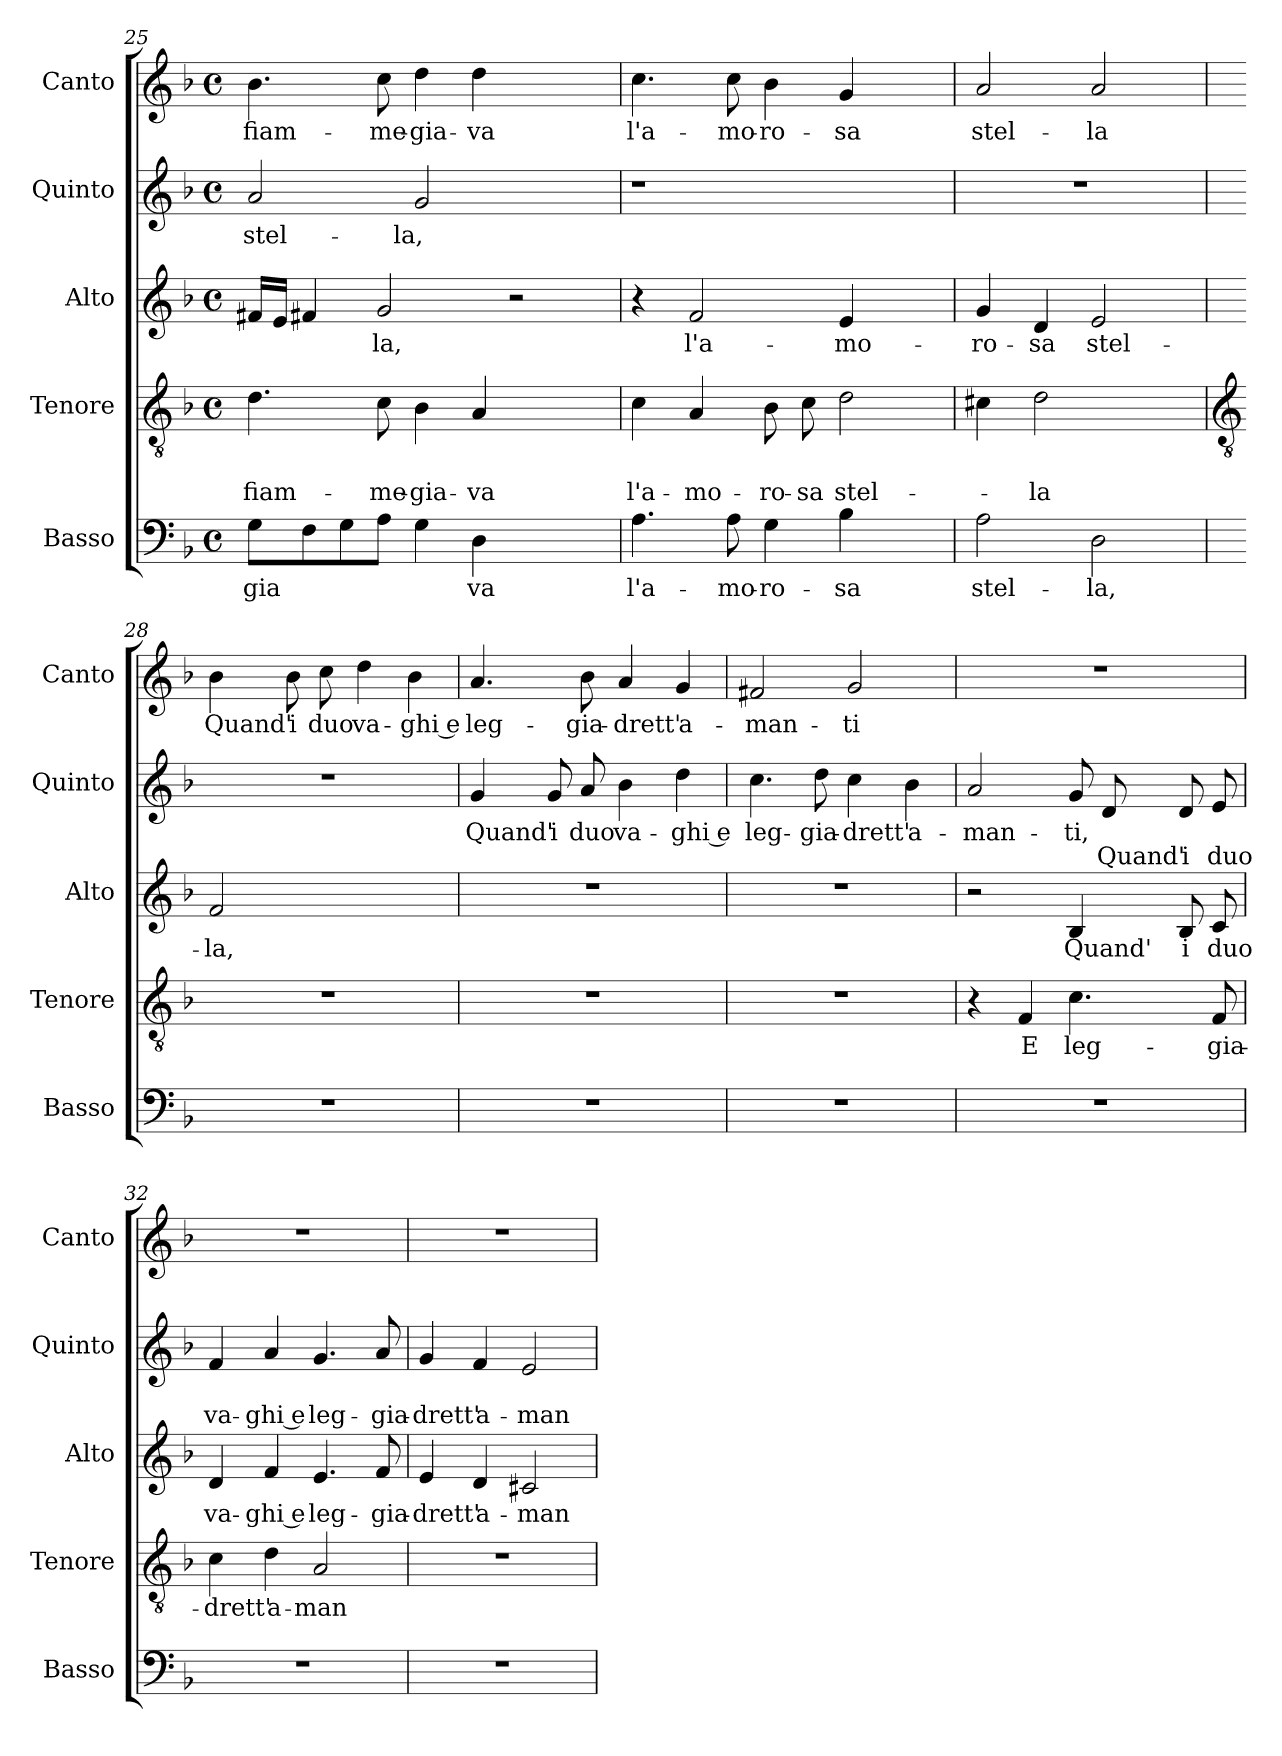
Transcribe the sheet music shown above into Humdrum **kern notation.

**kern	**text	**kern	**text	**text	**kern	**text	**kern	**text	**text	**kern	**text
*part5	*part5	*part4	*part4	*part4	*part3	*part3	*part2	*part2	*part2	*part1	*part1
*staff5	*staff5	*staff4	*staff4	*staff4	*staff3	*staff3	*staff2	*staff2	*staff2	*staff1	*staff1
*I"Basso	*	*I"Tenore	*	*	*I"Alto	*	*I"Quinto	*	*	*I"Canto	*
*I'Basso	*	*I'Tenore	*	*	*I'Alto	*	*I'Quinto	*	*	*I'Canto	*
*clefF4	*	*clefGv2	*	*	*clefG2	*	*clefG2	*	*	*clefG2	*
*k[b-]	*	*k[b-]	*	*	*k[b-]	*	*k[b-]	*	*	*k[b-]	*
*F:	*	*F:	*	*	*F:	*	*F:	*	*	*F:	*
*M4/4	*	*M4/4	*	*	*M4/4	*	*M4/4	*	*	*M4/4	*
*met(c)	*	*met(c)	*	*	*met(c)	*	*met(c)	*	*	*met(c)	*
=25	=25	=25	=25	=25	=25	=25	=25	=25	=25	=25	=25
!	!LO:LY:b	!	!	!LO:LY:b	!	!	!	!LO:LY:b	!	!	!LO:LY:b
8GL	-gia	4.d	.	fiam-	16f#XLL	.	2a	stel-	.	4.b-	fiam-
.	.	.	.	.	16eJJ	.	.	.	.	.	.
8F	.	.	.	.	4f#X	.	.	.	.	.	.
8G	.	.	.	.	.	.	.	.	.	.	.
!	!	!	!	!LO:LY:b	!	!LO:LY:b	!	!	!	!	!LO:LY:b
8AJ	.	8c	.	-me-	2g	-la,	.	.	.	8cc	-me-
!	!	!	!	!LO:LY:b	!	!	!	!LO:LY:b	!	!	!LO:LY:b
4G	.	4B-	.	-gia-	.	.	2g	-la,	.	4dd	-gia-
!	!LO:LY:b	!	!	!LO:LY:b	!	!	!	!	!	!	!LO:LY:b
4D	va	4A	.	-va	.	.	.	.	.	4dd	-va
.	.	.	.	.	2r	.	.	.	.	.	.
4.ryy	.	4.ryy	.	.	.	.	4.ryy	.	.	4.ryy	.
=26	=26	=26	=26	=26	=26	=26	=26	=26	=26	=26	=26
!	!LO:LY:b	!	!	!LO:LY:b	!	!	!	!	!	!	!LO:LY:b
4.A	l'a-	4c	.	l'a-	4r	.	1r	.	.	4.cc	l'a-
!	!	!	!	!LO:LY:b	!	!LO:LY:b	!	!	!	!	!
.	.	4A	.	-mo-	2f	l'a-	.	.	.	.	.
!	!LO:LY:b	!	!	!	!	!	!	!	!	!	!LO:LY:b
8A	-mo-	.	.	.	.	.	.	.	.	8cc	-mo-
!	!LO:LY:b	!	!	!LO:LY:b	!	!	!	!	!	!	!LO:LY:b
4G	-ro-	8B-	.	-ro-	.	.	.	.	.	4b-	-ro-
!	!	!	!	!LO:LY:b	!	!	!	!	!	!	!
.	.	8c	.	-sa	.	.	.	.	.	.	.
!	!LO:LY:b	!	!	!LO:LY:b	!	!LO:LY:b	!	!	!	!	!LO:LY:b
4B-	-sa	2d	.	stel-	4e	-mo-	.	.	.	4g	-sa
4ryy	.	.	.	.	4ryy	.	4ryy	.	.	4ryy	.
=27	=27	=27	=27	=27	=27	=27	=27	=27	=27	=27	=27
!	!LO:LY:b	!	!	!	!	!LO:LY:b	!	!	!	!	!LO:LY:b
2A	stel-	4c#X	.	.	4g	-ro-	1r	.	.	2a	stel-
!	!	!	!	!LO:LY:b	!	!LO:LY:b	!	!	!	!	!
.	.	2d	.	-la	4d	-sa	.	.	.	.	.
!	!LO:LY:b	!	!	!	!	!LO:LY:b	!	!	!	!	!LO:LY:b
2D	-la,	.	.	.	2e	stel-	.	.	.	2a	-la
.	.	4ryy	.	.	.	.	.	.	.	.	.
!!LO:LB:g=z
=28	=28	=28	=28	=28	=28	=28	=28	=28	=28	=28	=28
*	*	*clefGv2	*	*	*	*	*	*	*	*	*
!	!	!	!	!	!	!LO:LY:b	!	!	!	!	!LO:LY:b
1r	.	1r	.	.	2f	-la,	1r	.	.	4b-	Quand'
!	!	!	!	!	!	!	!	!	!	!	!LO:LY:b
.	.	.	.	.	.	.	.	.	.	8b-	i
!	!	!	!	!	!	!	!	!	!	!	!LO:LY:b
.	.	.	.	.	.	.	.	.	.	8cc	duo
!	!	!	!	!	!	!	!	!	!	!	!LO:LY:b
.	.	.	.	.	2ryy	.	.	.	.	4dd	va-
!	!	!	!	!	!	!	!	!	!	!	!LO:LY:b
.	.	.	.	.	.	.	.	.	.	4b-	-ghi e
!!LO:LB:g=z
=29	=29	=29	=29	=29	=29	=29	=29	=29	=29	=29	=29
!	!	!	!	!	!	!	!	!LO:LY:b	!	!	!LO:LY:b
1r	.	1r	.	.	1r	.	4g	Quand'	.	4.a	leg-
!	!	!	!	!	!	!	!	!LO:LY:b	!	!	!
.	.	.	.	.	.	.	8g	i	.	.	.
!	!	!	!	!	!	!	!	!LO:LY:b	!	!	!LO:LY:b
.	.	.	.	.	.	.	8a	duo	.	8b-	-gia-
!	!	!	!	!	!	!	!	!LO:LY:b	!	!	!LO:LY:b
.	.	.	.	.	.	.	4b-	va-	.	4a	-drett'
!	!	!	!	!	!	!	!	!LO:LY:b	!	!	!LO:LY:b
.	.	.	.	.	.	.	4dd	-ghi e	.	4g	a-
=30	=30	=30	=30	=30	=30	=30	=30	=30	=30	=30	=30
!	!	!	!	!	!	!	!	!LO:LY:b	!	!	!LO:LY:b
1r	.	1r	.	.	1r	.	4.cc	leg-	.	2f#X	-man-
!	!	!	!	!	!	!	!	!LO:LY:b	!	!	!
.	.	.	.	.	.	.	8dd	-gia-	.	.	.
!	!	!	!	!	!	!	!	!LO:LY:b	!	!	!LO:LY:b
.	.	.	.	.	.	.	4cc	-drett'	.	2g	-ti
!	!	!	!	!	!	!	!	!LO:LY:b	!	!	!
.	.	.	.	.	.	.	4b-	a-	.	.	.
=31	=31	=31	=31	=31	=31	=31	=31	=31	=31	=31	=31
!	!	!	!	!	!	!	!	!LO:LY:b	!	!	!
1r	.	4r	.	.	2r	.	2a	-man-	.	1r	.
!	!	!	!LO:LY:b	!	!	!	!	!	!	!	!
.	.	4F	E	.	.	.	.	.	.	.	.
!	!	!	!LO:LY:b	!	!	!LO:LY:b	!	!LO:LY:b	!	!	!
.	.	4.c	leg-	.	4B-	Quand'	8g	-ti,	.	.	.
!	!	!	!	!	!	!	!	!	!LO:LY:b	!	!
.	.	.	.	.	.	.	8d	.	Quand'	.	.
!	!	!	!	!	!	!LO:LY:b	!	!	!LO:LY:b	!	!
.	.	.	.	.	8B-	i	8d	.	i	.	.
!	!	!	!LO:LY:b	!	!	!LO:LY:b	!	!	!LO:LY:b	!	!
.	.	8F	-gia-	.	8c	duo	8e	.	duo	.	.
=32	=32	=32	=32	=32	=32	=32	=32	=32	=32	=32	=32
!	!	!	!LO:LY:b	!	!	!LO:LY:b	!	!	!LO:LY:b	!	!
1r	.	4c	-drett'	.	4d	va-	4f	.	va-	1r	.
!	!	!	!LO:LY:b	!	!	!LO:LY:b	!	!	!LO:LY:b	!	!
.	.	4d	a-	.	4f	-ghi e	4a	.	-ghi e	.	.
!	!	!	!LO:LY:b	!	!	!LO:LY:b	!	!	!LO:LY:b	!	!
.	.	2A	-man-	.	4.e	leg-	4.g	.	leg-	.	.
!	!	!	!	!	!	!LO:LY:b	!	!	!LO:LY:b	!	!
.	.	.	.	.	8f	-gia-	8a	.	-gia-	.	.
=33	=33	=33	=33	=33	=33	=33	=33	=33	=33	=33	=33
!	!	!	!	!	!	!LO:LY:b	!	!	!LO:LY:b	!	!
1r	.	1r	.	.	4e	-drett'	4g	.	-drett'	1r	.
!	!	!	!	!	!	!LO:LY:b	!	!	!LO:LY:b	!	!
.	.	.	.	.	4d	a-	4f	.	a-	.	.
!	!	!	!	!	!	!LO:LY:b	!	!	!LO:LY:b	!	!
.	.	.	.	.	2c#X	-man-	2e	.	-man-	.	.
=	=	=	=	=	=	=	=	=	=	=	=
*-	*-	*-	*-	*-	*-	*-	*-	*-	*-	*-	*-
